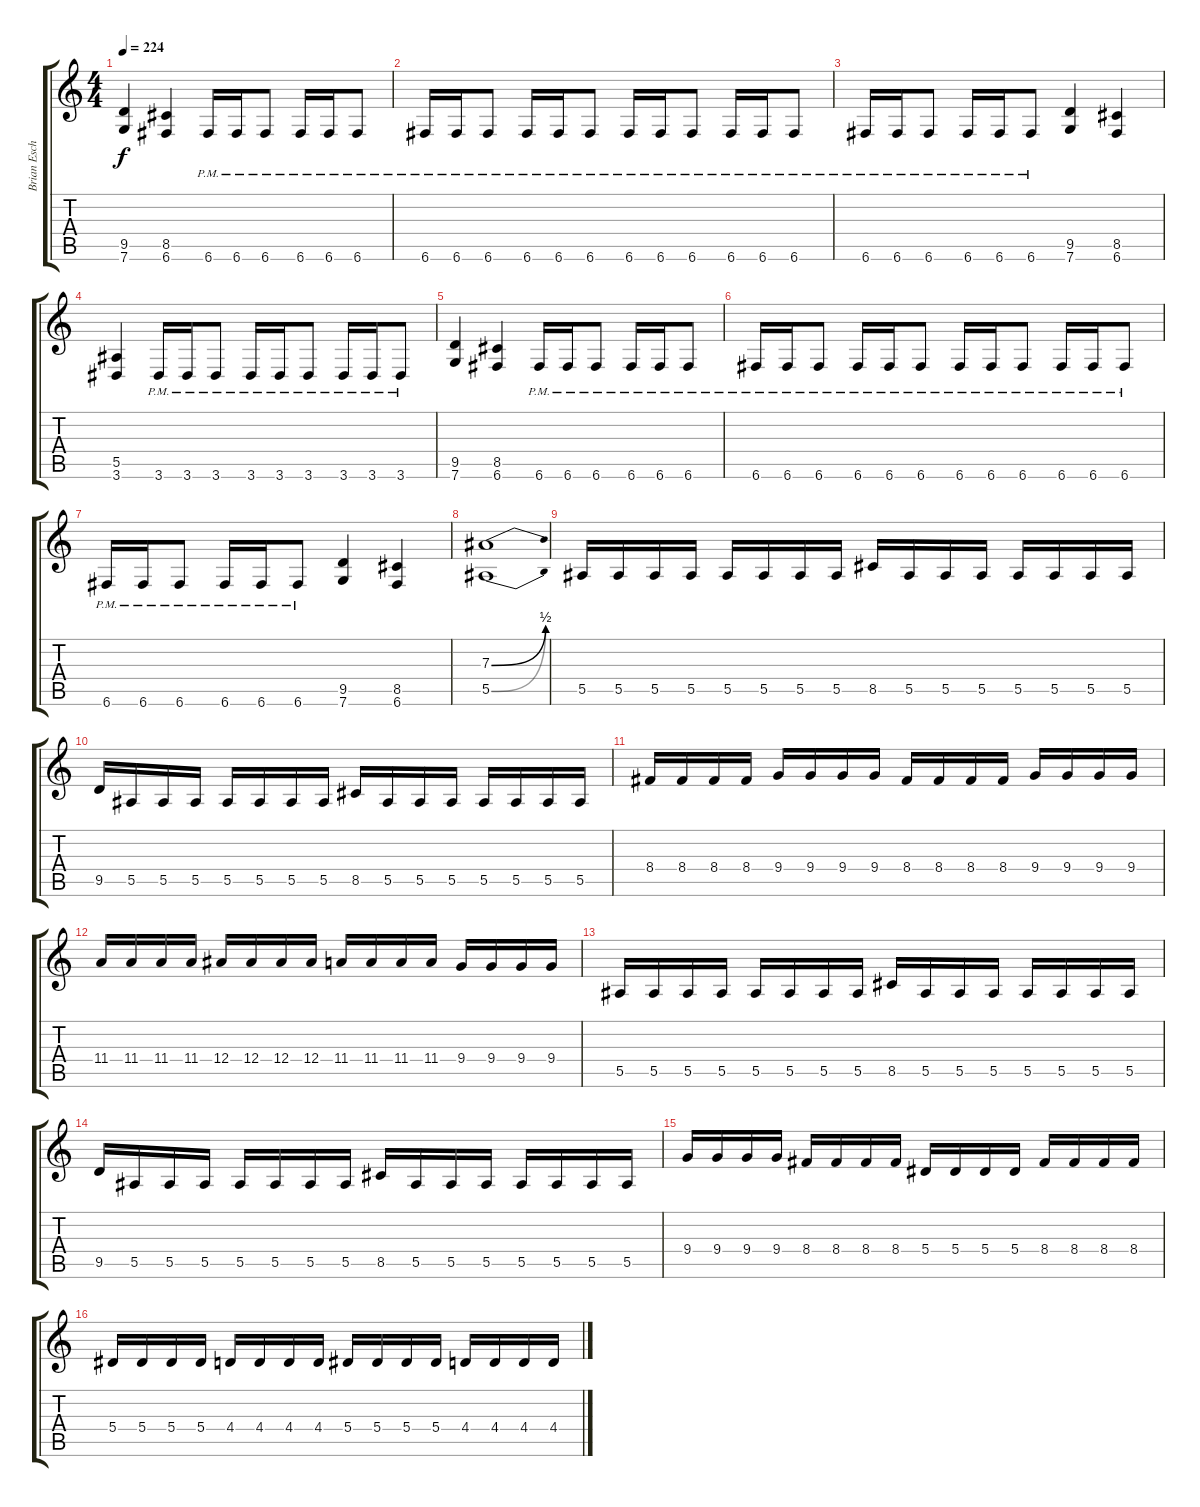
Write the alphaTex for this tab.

\track ("Brian Eschbach (Lead)" "Brian Esch") {instrument distortionguitar}
\staff {score tabs}
\tuning (C4 G3 Eb3 Bb2 F2 C2) {hide}
\ts (4 4)
\tempo 224
\clef g2
\ks c
(9.5 7.6).4{dy f} (8.5 6.6).4 6.6{pm}.16 6.6{pm}.16 6.6{pm}.8 6.6{pm}.16 6.6{pm}.16 6.6{pm}.8 |
6.6{pm}.16 6.6{pm}.16 6.6{pm}.8 6.6{pm}.16 6.6{pm}.16 6.6{pm}.8 6.6{pm}.16 6.6{pm}.16 6.6{pm}.8 6.6{pm}.16 6.6{pm}.16 6.6{pm}.8 |
6.6{pm}.16 6.6{pm}.16 6.6{pm}.8 6.6{pm}.16 6.6{pm}.16 6.6{pm}.8 (9.5 7.6).4 (8.5 6.6).4 |
(5.5 3.6).4 3.6{pm}.16 3.6{pm}.16 3.6{pm}.8 3.6{pm}.16 3.6{pm}.16 3.6{pm}.8 3.6{pm}.16 3.6{pm}.16 3.6{pm}.8 |
(9.5 7.6).4 (8.5 6.6).4 6.6{pm}.16 6.6{pm}.16 6.6{pm}.8 6.6{pm}.16 6.6{pm}.16 6.6{pm}.8 |
6.6{pm}.16 6.6{pm}.16 6.6{pm}.8 6.6{pm}.16 6.6{pm}.16 6.6{pm}.8 6.6{pm}.16 6.6{pm}.16 6.6{pm}.8 6.6{pm}.16 6.6{pm}.16 6.6{pm}.8 |
6.6{pm}.16 6.6{pm}.16 6.6{pm}.8 6.6{pm}.16 6.6{pm}.16 6.6{pm}.8 (9.5 7.6).4 (8.5 6.6).4 |
(7.3{be (bend 0 0 60 2)} 5.5{be (bend 0 0 60 2)}).1 |
5.5.16 5.5.16 5.5.16 5.5.16 5.5.16 5.5.16 5.5.16 5.5.16 8.5.16 5.5.16 5.5.16 5.5.16 5.5.16 5.5.16 5.5.16 5.5.16 |
9.5.16 5.5.16 5.5.16 5.5.16 5.5.16 5.5.16 5.5.16 5.5.16 8.5.16 5.5.16 5.5.16 5.5.16 5.5.16 5.5.16 5.5.16 5.5.16 |
8.4.16 8.4.16 8.4.16 8.4.16 9.4.16 9.4.16 9.4.16 9.4.16 8.4.16 8.4.16 8.4.16 8.4.16 9.4.16 9.4.16 9.4.16 9.4.16 |
11.4.16 11.4.16 11.4.16 11.4.16 12.4.16 12.4.16 12.4.16 12.4.16 11.4.16 11.4.16 11.4.16 11.4.16 9.4.16 9.4.16 9.4.16 9.4.16 |
5.5.16 5.5.16 5.5.16 5.5.16 5.5.16 5.5.16 5.5.16 5.5.16 8.5.16 5.5.16 5.5.16 5.5.16 5.5.16 5.5.16 5.5.16 5.5.16 |
9.5.16 5.5.16 5.5.16 5.5.16 5.5.16 5.5.16 5.5.16 5.5.16 8.5.16 5.5.16 5.5.16 5.5.16 5.5.16 5.5.16 5.5.16 5.5.16 |
9.4.16 9.4.16 9.4.16 9.4.16 8.4.16 8.4.16 8.4.16 8.4.16 5.4.16 5.4.16 5.4.16 5.4.16 8.4.16 8.4.16 8.4.16 8.4.16 |
5.4.16 5.4.16 5.4.16 5.4.16 4.4.16 4.4.16 4.4.16 4.4.16 5.4.16 5.4.16 5.4.16 5.4.16 4.4.16 4.4.16 4.4.16 4.4.16
